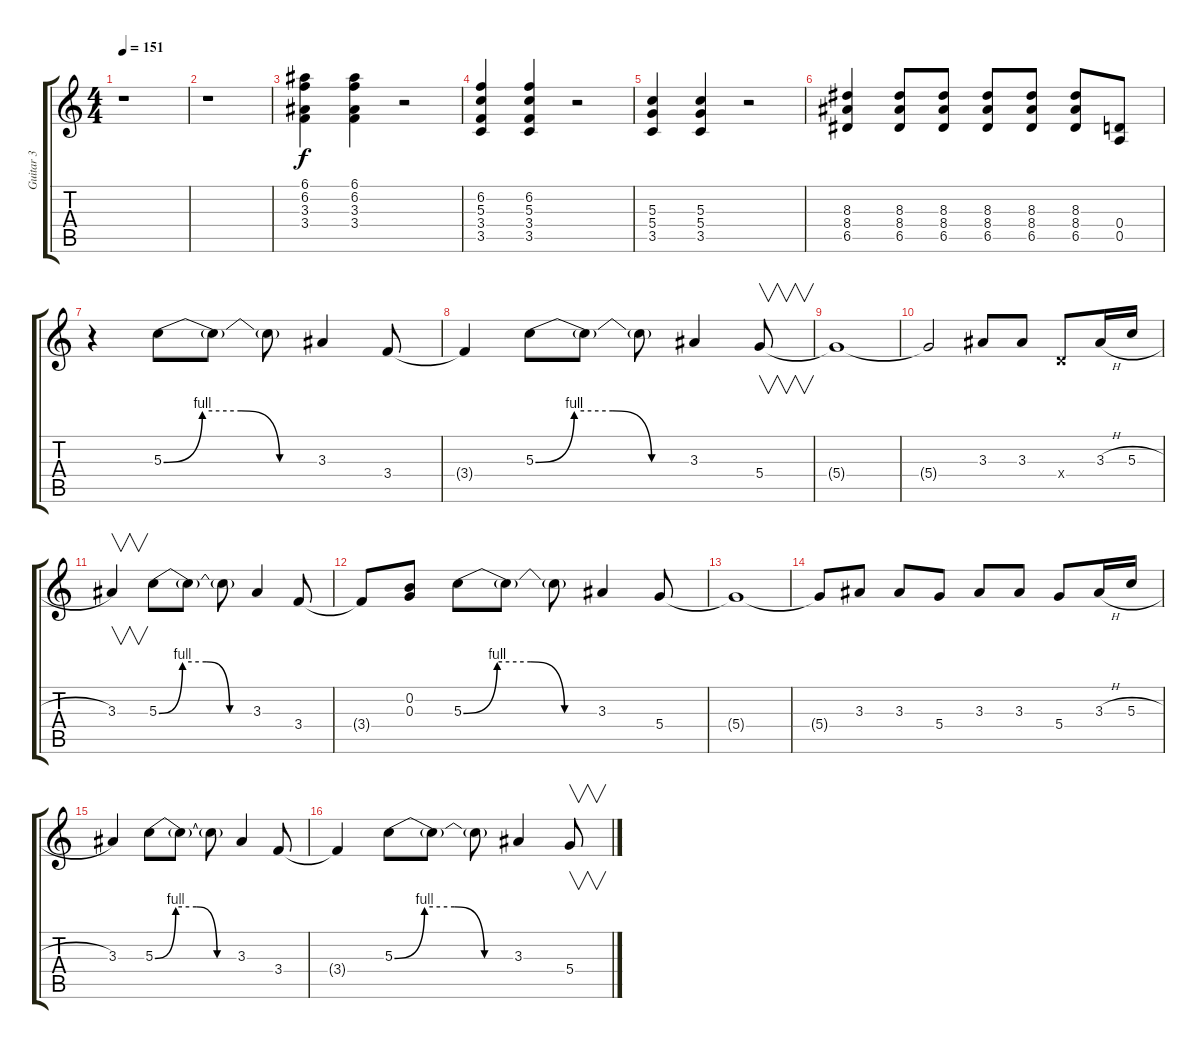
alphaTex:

\track ("Guitar 3" "Guitar 3") {instrument distortionguitar}
\staff {score tabs}
\tuning (E4 B3 G3 D3 A2 D2) {hide}
\ts (4 4)
\tempo 151
\clef g2
\ks c
r.1{dy f} |
r.1 |
(6.1 6.2 3.3 3.4).4 (6.1 6.2 3.3 3.4).4 r.2 |
(6.2 5.3 3.4 3.5).4 (6.2 5.3 3.4 3.5).4 r.2 |
(5.3 5.4 3.5).4 (5.3 5.4 3.5).4 r.2 |
(8.3 8.4 6.5).4 (8.3 8.4 6.5).8 (8.3 8.4 6.5).8 (8.3 8.4 6.5).8 (8.3 8.4 6.5).8 (8.3 8.4 6.5).8 (0.4 0.5).8 |
r.4 5.3{be (custom 0 0 15 4 30 4 45 0 60 0)}.8 5.3{t}.8 5.3{t}.8 3.3.4 3.4.8 |
3.4{t}.4 5.3{be (custom 0 0 15 4 30 4 45 0 60 0)}.8 5.3{t}.8 5.3{t}.8 3.3.4 5.4.8{v} |
5.4{t}.1 |
5.4{t}.2 3.3.8 3.3.8 0.4{x}.8 3.3{h}.16 5.3{h}.16 |
3.3.4{v} 5.3{be (custom 0 0 15 4 30 4 45 0 60 0)}.8 5.3{t}.8 5.3{t}.8 3.3.4 3.4.8 |
3.4{t}.8 (0.2 0.3).8 5.3{be (custom 0 0 15 4 30 4 45 0 60 0)}.8 5.3{t}.8 5.3{t}.8 3.3.4 5.4.8 |
5.4{t}.1 |
5.4{t}.8 3.3.8 3.3.8 5.4.8 3.3.8 3.3.8 5.4.8 3.3{h}.16 5.3{h}.16 |
3.3.4 5.3{be (custom 0 0 15 4 30 4 45 0 60 0)}.8 5.3{t}.8 5.3{t}.8 3.3.4 3.4.8 |
3.4{t}.4 5.3{be (custom 0 0 15 4 30 4 45 0 60 0)}.8 5.3{t}.8 5.3{t}.8 3.3.4 5.4.8{v}
